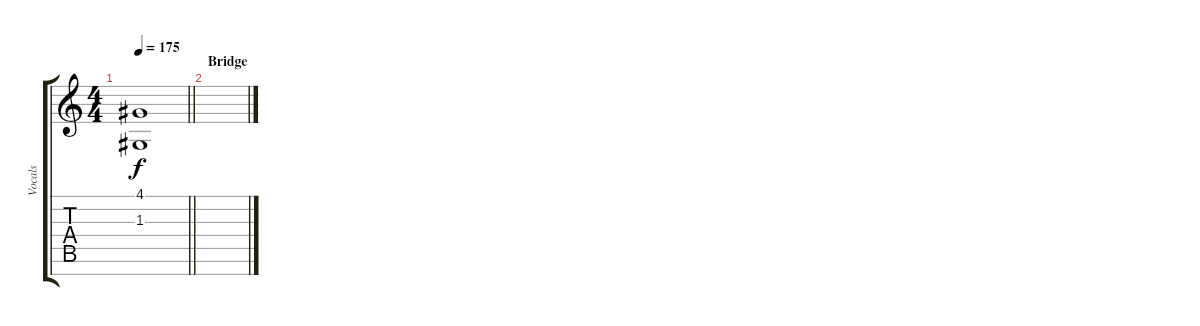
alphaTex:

\track ("Vocals" "Vocals") {instrument stringensemble1}
\staff {score tabs}
\tuning (E4 B3 G3 D3 A2 E2 B1) {hide}
\ts (4 4)
\tempo 175
\clef g2
\barLineRight lightlight
\ks c
(4.1{t} 1.3{t}).1{dy f} |
\section ("" "Bridge")
